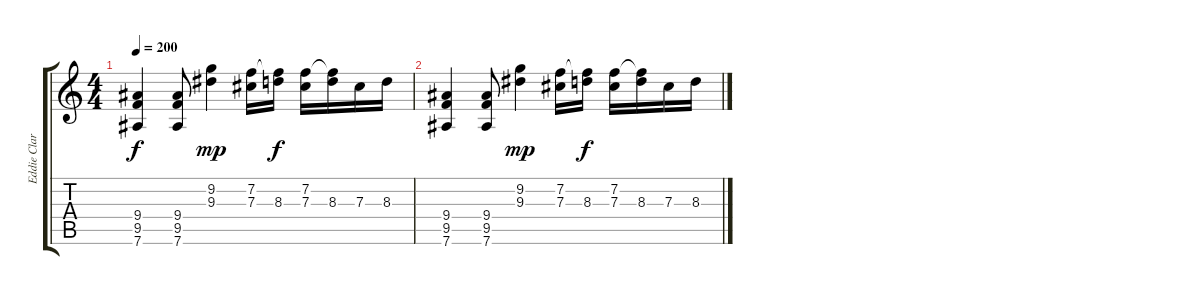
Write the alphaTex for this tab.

\track ("Eddie Clarke" "Eddie Clar") {instrument distortionguitar}
\staff {score tabs}
\tuning (Eb4 Bb3 Gb3 Db3 Ab2 Eb2) {hide}
\ts (4 4)
\tempo 200
\clef g2
\ks c
(9.4 9.5 7.6).4{dy f volume 0} (9.4 9.5 7.6).8 (9.2 9.3).4{dy mp} (7.2 7.3).16 (7.2{t} 8.3).16{dy f} (7.2 7.3).16 (7.2{t} 8.3).16 7.3.16 8.3.16 |
(9.4 9.5 7.6).4 (9.4 9.5 7.6).8 (9.2 9.3).4{dy mp} (7.2 7.3).16 (7.2{t} 8.3).16{dy f} (7.2 7.3).16 (7.2{t} 8.3).16 7.3.16 8.3.16
